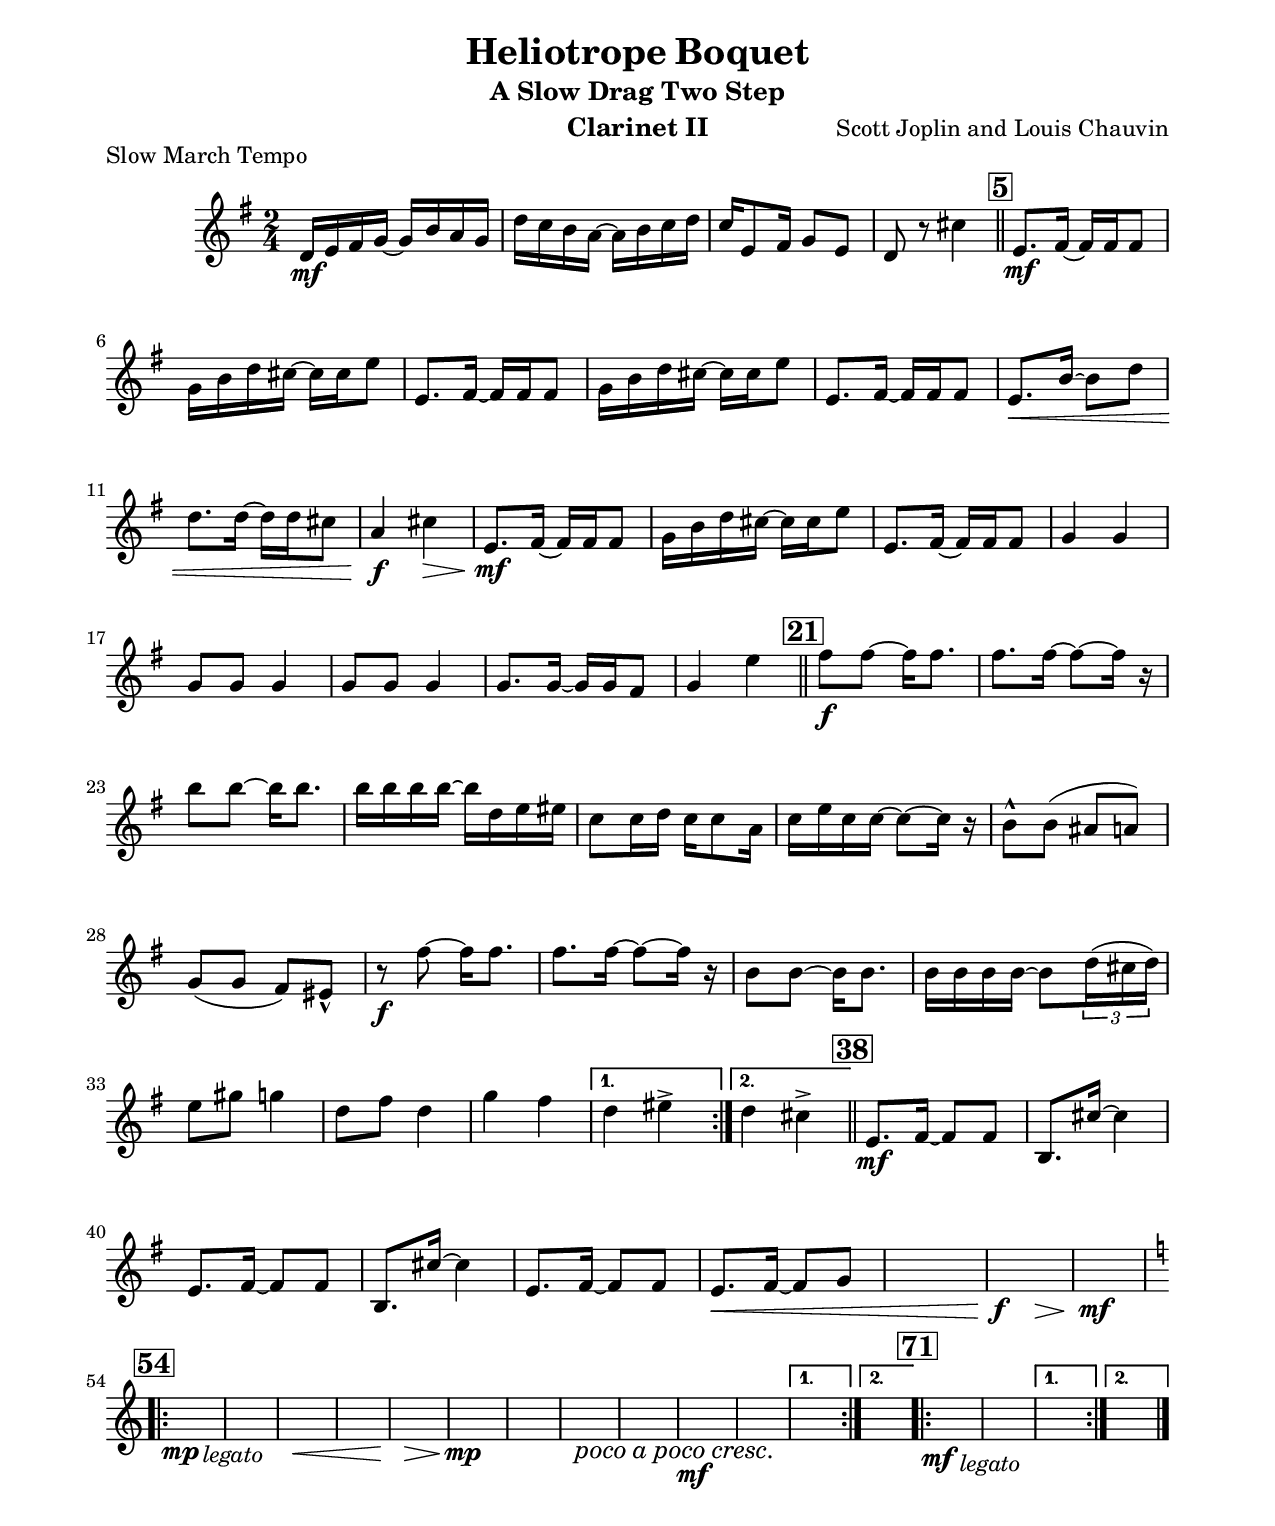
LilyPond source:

\version "2.22.2"

\include "config.lyi"
\include "defs.lyi"
\version "2.22.2"

\include "config.lyi"
\include "defs.lyi"

clarinetTwoDynamics =
{
  s2*4\mf |
  % 5
  s2*5\mf |
  s2\< |
  s2 |
  s4\!\f s4\>\! |
  s2*8\mf |

  \repeat volta 2
  {
    % 21
    s2\f |
    s2*7 |
    s2\f |
    s2*6 |
  }
  \alternative
  {
    {
      s2 |
    }
    {
      s2 |
    }
  }

  % 38
  s2*5\mf |
  s2\< |
  s2 |
  s4\!\f s4\>\! |
  s2*8\mf |

  \repeat volta 2
  {
    % 54
    s4\mp s4_\markup { \italic legato }
    s2*3 |
    s2\< |
    s2 |
    s2\!\>\! |
    s2\mp |
    s2*2 |
    \crescTextPocoAPocoCresc
    s2\< |
    s2\! |
    s2\mf |
    s2*2 |
  }
  \alternative
  {
    {
      s2 |
    }
    {
      s2 |
    }
  }

  \repeat volta 2
  {
    % 71
    s4\mf s4_\markup { \italic legato }
    s2*14 |
  }
  \alternative
  {
    {
      s2 |
    }
    {
      s2 |
    }
  }
}


clarinetTwoCues =
{
  \time 2/4
  \key g \major
  s2*53 |

  \key c \major
  s2*34 |
}


clarinetTwoNotCues =
{
  \time 2/4
  \key g \major
  s2*53 |

  \key c \major
  s2*34 |
}


clarinetTwoNotes =
{
  d16 e fis g~g b a g |
  d'16 c b a~a b c d |
  c16 e,8 fis16 g8 e |
  d8 r cis'4 |

  % 5
  e,8. fis16~fis fis fis8 |
  g16 b d cis~cis cis e8 |
  e,8. fis16~fis fis fis8 |
  g16 b d cis~cis cis e8 |
  e,8. fis16~fis fis fis8 |
  e8. b'16~b8 d |
  d8. d16~d d cis8 |
  a4 cis |
  e,8. fis16~fis fis fis8 |
  g16 b d cis~cis cis e8 |
  e,8. fis16~fis fis fis8 |
  g4 g |
  g8 g g4 |
  g8 g g4 |
  g8. g16~g16 g fis8 |
  g4 e' |

  \repeat volta 2
  {
    % 21
    fis8 fis~fis16 fis8. |
    fis8. fis16~fis8~fis16 r16 |
    b8 b8~b16 b8. |
    b16 b b b~b d, e eis |
    c8 c16 d c c8 a16 |
    c16 e c c~c8~c16 r16 |
    b8-^ b( ais a) |
    g8( g fis) eis-^ |
    r8 fis'8~fis16 fis8. |
    fis8. fis16~fis8~fis16 r16 |
    b,8 b~b16 b8. |
    b16 b b b~b8 \tuplet 3/2 { d16( cis d) } |
    e8 gis g4 |
    d8 fis d4 |
    g4 fis |
  }
  \alternative
  {
    {
      d4 eis-> |
    }
    {
      d4 cis-> |
    }
  }

  % 38
  e,8. fis16~fis8 fis |
  b,8. cis'16~cis4 |
  e,8. fis16~fis8 fis8 |
  b,8. cis'16~cis4 |
  e,8. fis16~fis8 fis8 |
  e8. fis16~fis8 g |
s2*10 |

  \repeat volta 2
  {
    % 54
    s2*15 |
  }
  \alternative
  {
    {
      s2 |
    }
    {
      s2 |
    }
  }

  \repeat volta 2
  {
    % 71
    s2*15 |
  }
  \alternative
  {
    {
      s2 |
    }
    {
      s2 |
    }
  }
}

clarinetTwoScore = \transpose c \concertKey \relative c' { << \clarinetTwoNotes \clarinetTwoNotCues \clarinetTwoDynamics >> }
clarinetBesTwoScore = \transpose bes \concertKey \relative c' { << \clarinetTwoNotes \clarinetTwoNotCues \clarinetTwoDynamics >> }
clarinetBesTwoPart  = \transpose bes \concertKey \relative c' { << \clarinetTwoNotes \clarinetTwoCues    \clarinetTwoDynamics >> }


instrument = "Clarinet II"

notes = \clarinetBesTwoPart

\include "part.lyi"
